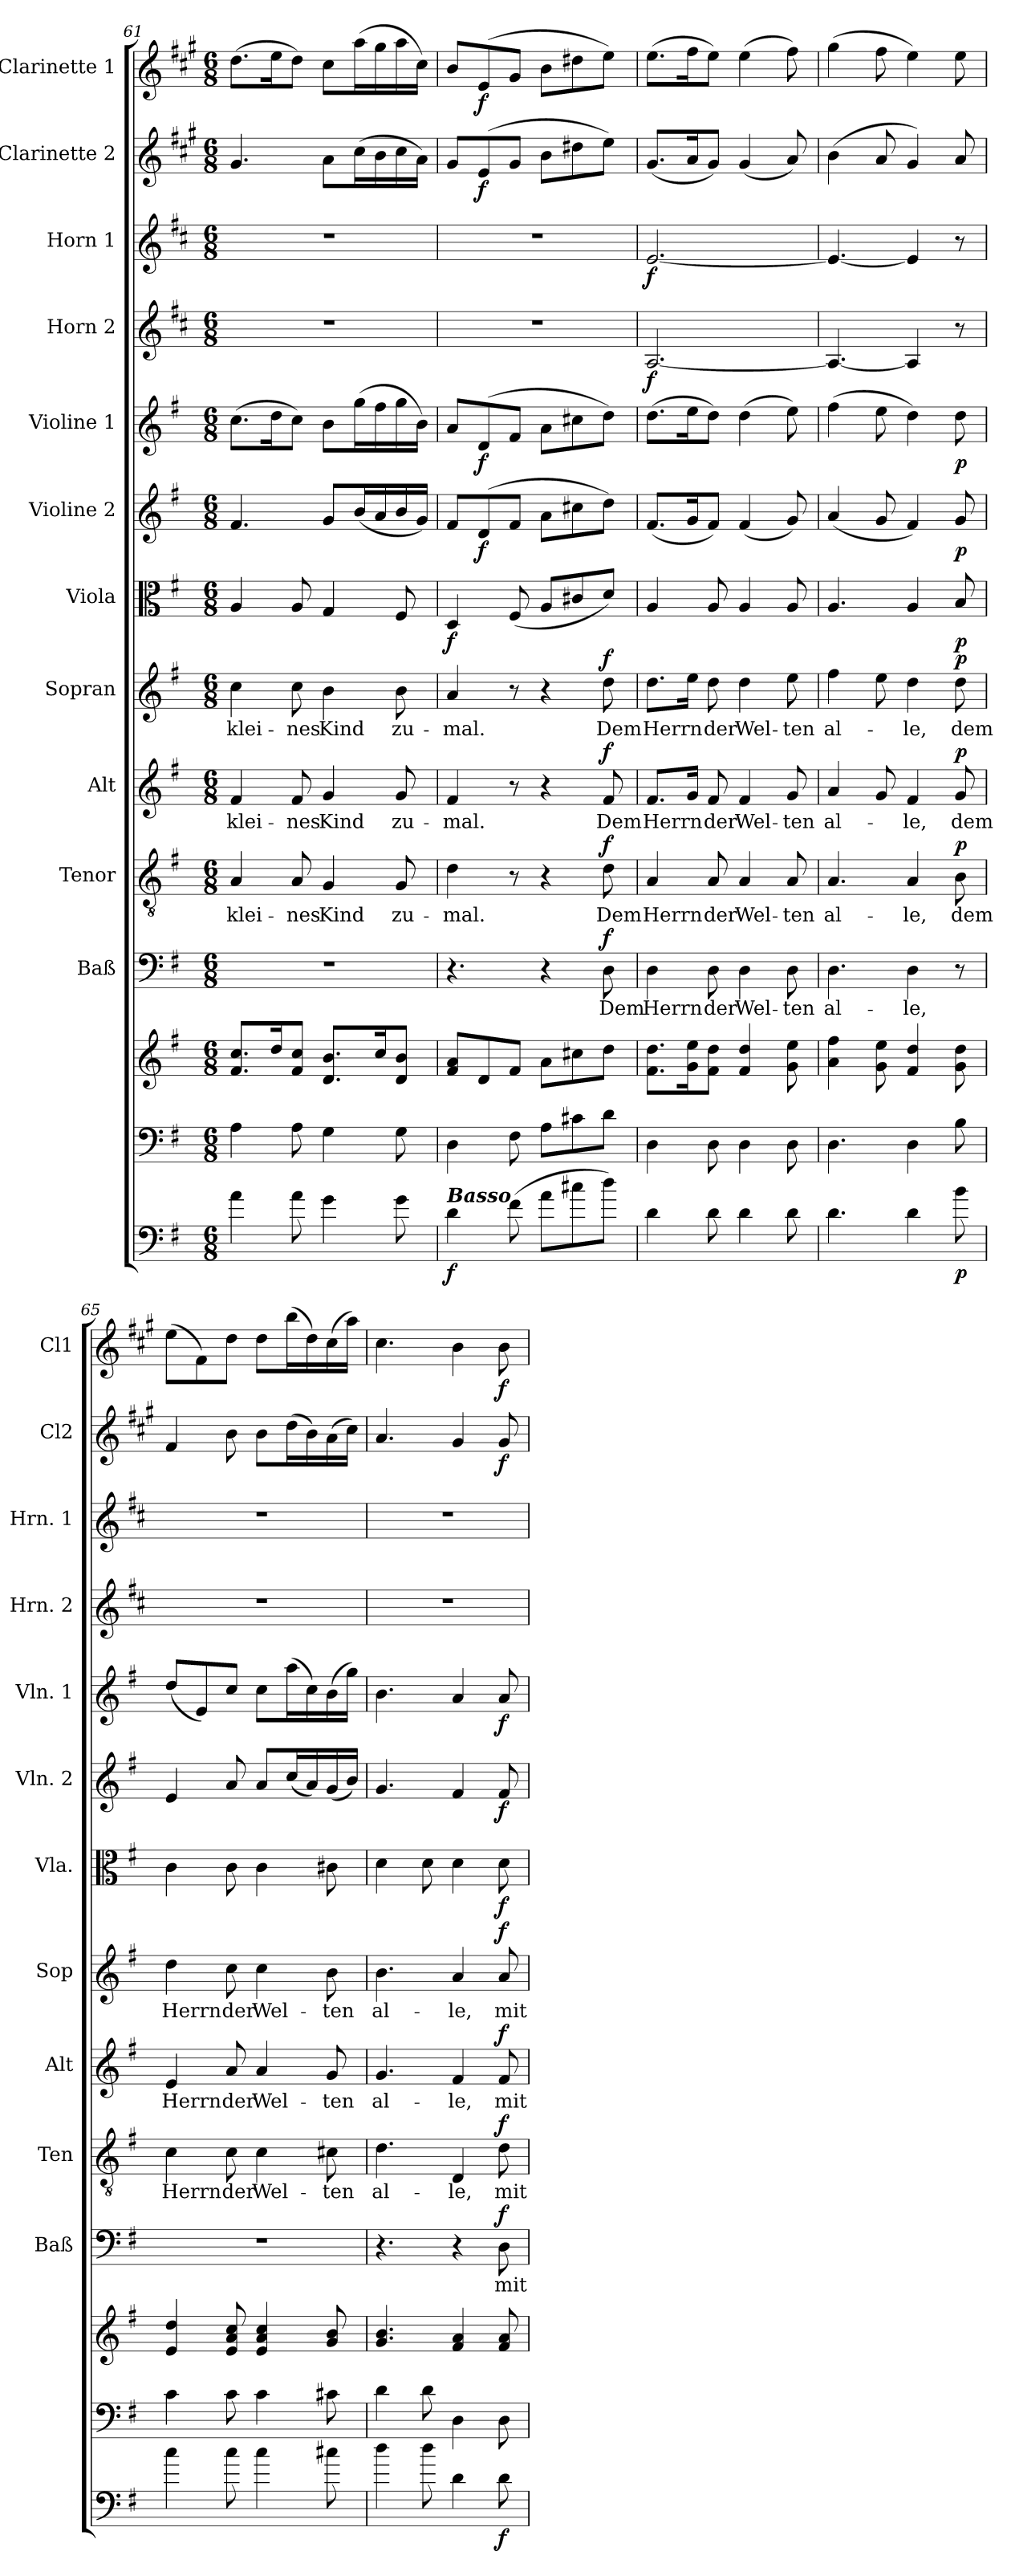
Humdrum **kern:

**kern	**dynam	**kern	**kern	**kern	**text	**dynam	**kern	**text	**dynam	**kern	**text	**dynam	**kern	**text	**dynam	**kern	**dynam	**kern	**dynam	**kern	**dynam	**kern	**dynam	**kern	**dynam	**kern	**dynam	**kern	**dynam
*part13	*part13	*part12	*part12	*part11	*part11	*part11	*part10	*part10	*part10	*part9	*part9	*part9	*part8	*part8	*part8	*part7	*part7	*part6	*part6	*part5	*part5	*part4	*part4	*part3	*part3	*part2	*part2	*part1	*part1
*staff14	*staff14	*staff13	*staff12	*staff11	*staff11	*staff11	*staff10	*staff10	*staff10	*staff9	*staff9	*staff9	*staff8	*staff8	*staff8	*staff7	*staff7	*staff6	*staff6	*staff5	*staff5	*staff4	*staff4	*staff3	*staff3	*staff2	*staff2	*staff1	*staff1
*	*	*	*	*I"Baß	*	*	*I"Tenor	*	*	*I"Alt	*	*	*I"Sopran	*	*	*I"Viola	*	*I"Violine 2	*	*I"Violine 1	*	*I"Horn 2	*	*I"Horn 1	*	*I"Clarinette 2	*	*I"Clarinette 1	*
*	*	*	*	*I'Baß	*	*	*I'Ten	*	*	*I'Alt	*	*	*I'Sop	*	*	*I'Vla.	*	*I'Vln. 2	*	*I'Vln. 1	*	*I'Hrn. 2	*	*I'Hrn. 1	*	*I'Cl2	*	*I'Cl1	*
*clefF4	*	*clefF4	*clefG2	*clefF4	*	*	*clefGv2	*	*	*clefG2	*	*	*clefG2	*	*	*clefC3	*	*clefG2	*	*clefG2	*	*clefG2	*	*clefG2	*	*clefG2	*	*clefG2	*
*ITrd7c12	*	*	*	*	*	*	*	*	*	*	*	*	*	*	*	*	*	*	*	*	*	*ITrd4c7	*	*ITrd4c7	*	*ITrd1c2	*	*ITrd1c2	*
*k[f#]	*	*k[f#]	*k[f#]	*k[f#]	*	*	*k[f#]	*	*	*k[f#]	*	*	*k[f#]	*	*	*k[f#]	*	*k[f#]	*	*k[f#]	*	*k[f#]	*	*k[f#]	*	*k[f#]	*	*k[f#]	*
*G:	*	*G:	*G:	*G:	*	*	*G:	*	*	*G:	*	*	*G:	*	*	*G:	*	*G:	*	*G:	*	*G:	*	*G:	*	*G:	*	*G:	*
*M6/8	*	*M6/8	*M6/8	*M6/8	*	*	*M6/8	*	*	*M6/8	*	*	*M6/8	*	*	*M6/8	*	*M6/8	*	*M6/8	*	*M6/8	*	*M6/8	*	*M6/8	*	*M6/8	*
=61	=61	=61	=61	=61	=61	=61	=61	=61	=61	=61	=61	=61	=61	=61	=61	=61	=61	=61	=61	=61	=61	=61	=61	=61	=61	=61	=61	=61	=61
!	!	!	!	!	!	!	!	!LO:LY:b	!	!	!LO:LY:b	!	!	!LO:LY:b	!	!	!	!	!	!	!	!	!	!	!	!	!	!	!
4A\	.	4A\	8.f#/ 8.cc/L	2.r	.	.	4A/	klei-	.	4f#/	klei-	.	4cc\	klei-	.	4A/	.	4.f#/	.	(>8.cc\L	.	2.r	.	2.r	.	4.f#/	.	(>8.cc\L	.
.	.	.	16dd/k	.	.	.	.	.	.	.	.	.	.	.	.	.	.	.	.	16dd\k	.	.	.	.	.	.	.	16dd\k	.
!	!	!	!	!	!	!	!	!LO:LY:b	!	!	!LO:LY:b	!	!	!LO:LY:b	!	!	!	!	!	!	!	!	!	!	!	!	!	!	!
8A\	.	8A\	8f#/ 8cc/J	.	.	.	8A/	-nes	.	8f#/	-nes	.	8cc\	-nes	.	8A/	.	.	.	8cc\J)	.	.	.	.	.	.	.	8cc\J)	.
!	!	!	!	!	!	!	!	!LO:LY:b	!	!	!LO:LY:b	!	!	!LO:LY:b	!	!	!	!	!	!	!	!	!	!	!	!	!	!	!
4G\	.	4G\	8.d/ 8.b/L	.	.	.	4G/	Kind	.	4g/	Kind	.	4b\	Kind	.	4G/	.	8g/L	.	8b\L	.	.	.	.	.	8g\L	.	8b\L	.
.	.	.	.	.	.	.	.	.	.	.	.	.	.	.	.	.	.	(<16b/L	.	(>16gg\L	.	.	.	.	.	(>16b\L	.	(>16gg\L	.
.	.	.	16cc/k	.	.	.	.	.	.	.	.	.	.	.	.	.	.	16a/	.	16ff#\	.	.	.	.	.	16a\	.	16ff#\	.
!	!	!	!	!	!	!	!	!LO:LY:b	!	!	!LO:LY:b	!	!	!LO:LY:b	!	!	!	!	!	!	!	!	!	!	!	!	!	!	!
8G\	.	8G\	8d/ 8b/J	.	.	.	8G/	zu-	.	8g/	zu-	.	8b\	zu-	.	8F#/	.	16b/	.	16gg\	.	.	.	.	.	16b\	.	16gg\	.
.	.	.	.	.	.	.	.	.	.	.	.	.	.	.	.	.	.	16g/JJ)	.	16b\JJ)	.	.	.	.	.	16g\JJ)	.	16b\JJ)	.
=62	=62	=62	=62	=62	=62	=62	=62	=62	=62	=62	=62	=62	=62	=62	=62	=62	=62	=62	=62	=62	=62	=62	=62	=62	=62	=62	=62	=62	=62
!LO:TX:a:Bi:t=Basso	!	!	!	!	!	!	!	!	!	!	!	!	!	!	!	!	!	!	!	!	!	!	!	!	!	!	!	!	!
!	!LO:DY:b	!	!	!	!	!	!	!LO:LY:b	!	!	!LO:LY:b	!	!	!LO:LY:b	!	!	!LO:DY:b	!	!	!	!	!	!	!	!	!	!	!	!
4D\	f	4D\	8f#/ 8a/L	4.r	.	.	4d\	-mal.	.	4f#/	-mal.	.	4a/	-mal.	.	4D/	f	8f#/L	.	8a/L	.	2.r	.	2.r	.	8f#/L	.	8a/L	.
!	!	!	!	!	!	!	!	!	!	!	!	!	!	!	!	!	!	!	!LO:DY:b	!	!LO:DY:b	!	!	!	!	!	!LO:DY:b	!	!LO:DY:b
.	.	.	8d/	.	.	.	.	.	.	.	.	.	.	.	.	.	.	(>8d/	f	(>8d/	f	.	.	.	.	(>8d/	f	(>8d/	f
(>8F#\	.	8F#\	8f#/J	.	.	.	8r	.	.	8r	.	.	8r	.	.	(<8F#/	.	8f#/J	.	8f#/J	.	.	.	.	.	8f#/J	.	8f#/J	.
8A\L	.	8A\L	8a\L	4r	.	.	4r	.	.	4r	.	.	4r	.	.	8A/L	.	8a\L	.	8a\L	.	.	.	.	.	8a\L	.	8a\L	.
8c#X\	.	8c#X\	8cc#X\	.	.	.	.	.	.	.	.	.	.	.	.	8c#X/	.	8cc#X\	.	8cc#X\	.	.	.	.	.	8cc#X\	.	8cc#X\	.
!	!	!	!	!	!LO:LY:b	!LO:DY:a	!	!LO:LY:b	!LO:DY:a	!	!LO:LY:b	!LO:DY:a	!	!LO:LY:b	!LO:DY:a	!	!	!	!	!	!	!	!	!	!	!	!	!	!
8d\J)	.	8d\J	8dd\J	8D\	Dem	f	8d\	Dem	f	8f#/	Dem	f	8dd\	Dem	f	8d/J)	.	8dd\J)	.	8dd\J)	.	.	.	.	.	8dd\J)	.	8dd\J)	.
=63	=63	=63	=63	=63	=63	=63	=63	=63	=63	=63	=63	=63	=63	=63	=63	=63	=63	=63	=63	=63	=63	=63	=63	=63	=63	=63	=63	=63	=63
!	!	!	!	!	!LO:LY:b	!	!	!LO:LY:b	!	!	!LO:LY:b	!	!	!LO:LY:b	!	!	!	!	!	!	!	!	!LO:DY:b	!	!LO:DY:b	!	!	!	!
4D\	.	4D\	8.f#\ 8.dd\L	4D\	Herrn	.	4A/	Herrn	.	8.f#/L	Herrn	.	8.dd\L	Herrn	.	4A/	.	(<8.f#/L	.	(>8.dd\L	.	[2.D/	f	[2.A/	f	(<8.f#/L	.	(>8.dd\L	.
.	.	.	16g\ 16ee\k	.	.	.	.	.	.	16g/Jk	.	.	16ee\Jk	.	.	.	.	16g/k	.	16ee\k	.	.	.	.	.	16g/k	.	16ee\k	.
!	!	!	!	!	!LO:LY:b	!	!	!LO:LY:b	!	!	!LO:LY:b	!	!	!LO:LY:b	!	!	!	!	!	!	!	!	!	!	!	!	!	!	!
8D\	.	8D\	8f#\ 8dd\J	8D\	der	.	8A/	der	.	8f#/	der	.	8dd\	der	.	8A/	.	8f#/J)	.	8dd\J)	.	.	.	.	.	8f#/J)	.	8dd\J)	.
!	!	!	!	!	!LO:LY:b	!	!	!LO:LY:b	!	!	!LO:LY:b	!	!	!LO:LY:b	!	!	!	!	!	!	!	!	!	!	!	!	!	!	!
4D\	.	4D\	4f#/ 4dd/	4D\	Wel-	.	4A/	Wel-	.	4f#/	Wel-	.	4dd\	Wel-	.	4A/	.	(<4f#/	.	(>4dd\	.	.	.	.	.	(<4f#/	.	(>4dd\	.
!	!	!	!	!	!LO:LY:b	!	!	!LO:LY:b	!	!	!LO:LY:b	!	!	!LO:LY:b	!	!	!	!	!	!	!	!	!	!	!	!	!	!	!
8D\	.	8D\	8g\ 8ee\	8D\	-ten	.	8A/	-ten	.	8g/	-ten	.	8ee\	-ten	.	8A/	.	8g/)	.	8ee\)	.	.	.	.	.	8g/)	.	8ee\)	.
!!LO:PB:g=z
=64	=64	=64	=64	=64	=64	=64	=64	=64	=64	=64	=64	=64	=64	=64	=64	=64	=64	=64	=64	=64	=64	=64	=64	=64	=64	=64	=64	=64	=64
!	!	!	!	!	!LO:LY:b	!	!	!LO:LY:b	!	!	!LO:LY:b	!	!	!LO:LY:b	!	!	!	!	!	!	!	!	!	!	!	!	!	!	!
4.D\	.	4.D\	4a\ 4ff#\	4.D\	al-	.	4.A/	al-	.	4a/	al-	.	4ff#\	al-	.	4.A/	.	(<4a/	.	(>4ff#\	.	4.D/_	.	4.A/_	.	(<4a\	.	(>4ff#\	.
.	.	.	8g\ 8ee\	.	.	.	.	.	.	8g/	.	.	8ee\	.	.	.	.	8g/	.	8ee\	.	.	.	.	.	8g/	.	8ee\	.
!	!	!	!	!	!LO:LY:b	!	!	!LO:LY:b	!	!	!LO:LY:b	!	!	!LO:LY:b	!	!	!	!	!	!	!	!	!	!	!	!	!	!	!
4D\	.	4D\	4f#/ 4dd/	4D\	-le,	.	4A/	-le,	.	4f#/	-le,	.	4dd\	-le,	.	4A/	.	4f#/)	.	4dd\)	.	4D/]	.	4A/]	.	4f#/)	.	4dd\)	.
!	!LO:DY:b	!	!	!	!	!	!	!LO:LY:b	!LO:DY:a	!	!LO:LY:b	!LO:DY:a	!	!LO:LY:b	!LO:DY:a	!	!LO:DY:b	!	!LO:DY:b	!	!LO:DY:b	!	!	!	!	!	!	!	!
8B\	p	8B\	8g\ 8dd\	8r	.	.	8B\	dem	p	8g/	dem	p	8dd\	dem	p	8B/	p	8g/	p	8dd\	p	8r	.	8r	.	8g/	.	8dd\	.
=65	=65	=65	=65	=65	=65	=65	=65	=65	=65	=65	=65	=65	=65	=65	=65	=65	=65	=65	=65	=65	=65	=65	=65	=65	=65	=65	=65	=65	=65
!	!	!	!	!	!	!	!	!LO:LY:b	!	!	!LO:LY:b	!	!	!LO:LY:b	!	!	!	!	!	!	!	!	!	!	!	!	!	!	!
4c\	.	4c\	4e/ 4dd/	2.r	.	.	4c\	Herrn	.	4e/	Herrn	.	4dd\	Herrn	.	4c\	.	4e/	.	(<8dd/L	.	2.r	.	2.r	.	4e/	.	(>8dd\L	.
.	.	.	.	.	.	.	.	.	.	.	.	.	.	.	.	.	.	.	.	8e/)	.	.	.	.	.	.	.	8e\)	.
!	!	!	!	!	!	!	!	!LO:LY:b	!	!	!LO:LY:b	!	!	!LO:LY:b	!	!	!	!	!	!	!	!	!	!	!	!	!	!	!
8c\	.	8c\	8e/ 8a/ 8cc/	.	.	.	8c\	der	.	8a/	der	.	8cc\	der	.	8c\	.	8a/	.	8cc/J	.	.	.	.	.	8a\	.	8cc\J	.
!	!	!	!	!	!	!	!	!LO:LY:b	!	!	!LO:LY:b	!	!	!LO:LY:b	!	!	!	!	!	!	!	!	!	!	!	!	!	!	!
4c\	.	4c\	4e/ 4a/ 4cc/	.	.	.	4c\	Wel-	.	4a/	Wel-	.	4cc\	Wel-	.	4c\	.	8a/L	.	8cc\L	.	.	.	.	.	8a\L	.	8cc\L	.
.	.	.	.	.	.	.	.	.	.	.	.	.	.	.	.	.	.	(<16cc/L	.	(>16aa\L	.	.	.	.	.	(>16cc\L	.	(>16aa\L	.
.	.	.	.	.	.	.	.	.	.	.	.	.	.	.	.	.	.	16a/)	.	16cc\)	.	.	.	.	.	16a\)	.	16cc\)	.
!	!	!	!	!	!	!	!	!LO:LY:b	!	!	!LO:LY:b	!	!	!LO:LY:b	!	!	!	!	!	!	!	!	!	!	!	!	!	!	!
8c#X\	.	8c#X\	8g/ 8b/	.	.	.	8c#X\	-ten	.	8g/	-ten	.	8b\	-ten	.	8c#X\	.	(<16g/	.	(>16b\	.	.	.	.	.	(>16g\	.	(>16b\	.
.	.	.	.	.	.	.	.	.	.	.	.	.	.	.	.	.	.	16b/JJ)	.	16gg\JJ)	.	.	.	.	.	16b\JJ)	.	16gg\JJ)	.
=66	=66	=66	=66	=66	=66	=66	=66	=66	=66	=66	=66	=66	=66	=66	=66	=66	=66	=66	=66	=66	=66	=66	=66	=66	=66	=66	=66	=66	=66
!	!	!	!	!	!	!	!	!LO:LY:b	!	!	!LO:LY:b	!	!	!LO:LY:b	!	!	!	!	!	!	!	!	!	!	!	!	!	!	!
4d\	.	4d\	4.g/ 4.b/	4.r	.	.	4.d\	al-	.	4.g/	al-	.	4.b\	al-	.	4d\	.	4.g/	.	4.b\	.	2.r	.	2.r	.	4.g/	.	4.b\	.
8d\	.	8d\	.	.	.	.	.	.	.	.	.	.	.	.	.	8d\	.	.	.	.	.	.	.	.	.	.	.	.	.
!	!	!	!	!	!	!	!	!LO:LY:b	!	!	!LO:LY:b	!	!	!LO:LY:b	!	!	!	!	!	!	!	!	!	!	!	!	!	!	!
4D\	.	4D\	4f#/ 4a/	4r	.	.	4D/	-le,	.	4f#/	-le,	.	4a/	-le,	.	4d\	.	4f#/	.	4a/	.	.	.	.	.	4f#/	.	4a\	.
!	!LO:DY:b	!	!	!	!LO:LY:b	!LO:DY:a	!	!LO:LY:b	!LO:DY:a	!	!LO:LY:b	!LO:DY:a	!	!LO:LY:b	!LO:DY:a	!	!LO:DY:b	!	!LO:DY:b	!	!LO:DY:b	!	!	!	!	!	!LO:DY:b	!	!LO:DY:b
8D\	f	8D\	8f#/ 8a/	8D\	mit	f	8d\	mit	f	8f#/	mit	f	8a/	mit	f	8d\	f	8f#/	f	8a/	f	.	.	.	.	8f#/	f	8a\	f
=	=	=	=	=	=	=	=	=	=	=	=	=	=	=	=	=	=	=	=	=	=	=	=	=	=	=	=	=	=
*-	*-	*-	*-	*-	*-	*-	*-	*-	*-	*-	*-	*-	*-	*-	*-	*-	*-	*-	*-	*-	*-	*-	*-	*-	*-	*-	*-	*-	*-
